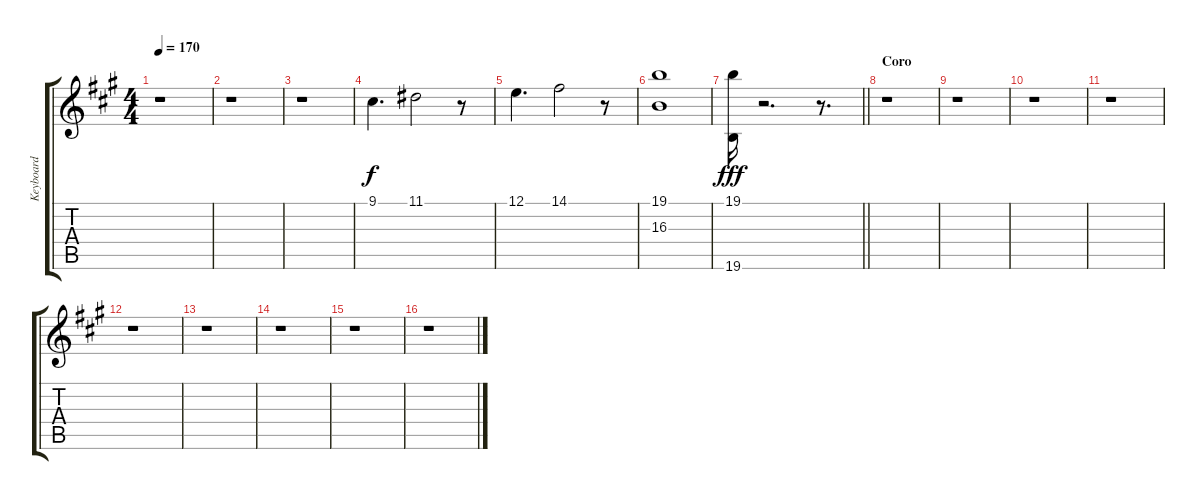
\track ("Keyboard" "Keyboard") {instrument stringensemble1}
\staff {score tabs}
\tuning (E4 B3 G3 D3 A2 E2) {hide}
\ts (4 4)
\tempo 170
\clef g2
\ks a
r.1{dy f} |
r.1 |
r.1 |
9.1.4{d} 11.1.2 r.8 |
12.1.4{d} 14.1.2 r.8 |
(19.1 16.3).1 |
\barLineRight lightlight
(19.1 19.6).16{dy fff} r.2{d} r.8{d} |
\section ("" "Coro")
r.1 |
r.1 |
r.1 |
r.1 |
r.1 |
r.1 |
r.1 |
r.1 |
r.1
